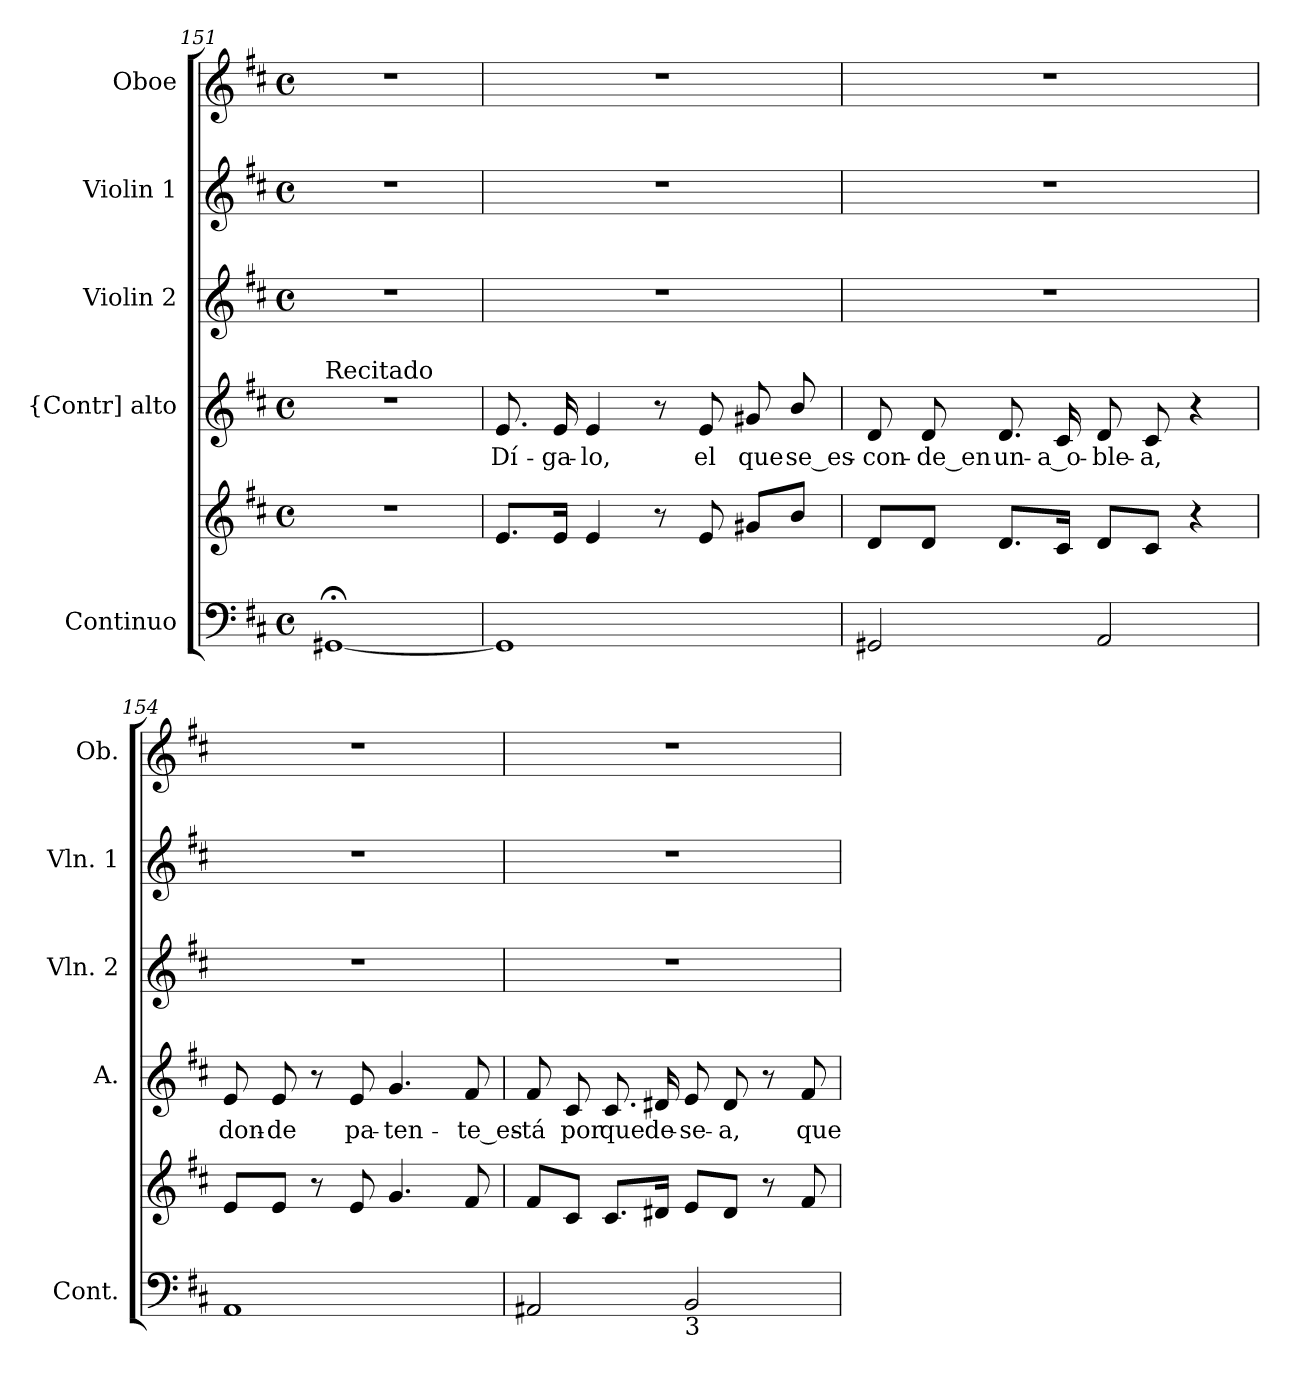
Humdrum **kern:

**kern	**kern	**kern	**text	**kern	**kern	**kern
*part5	*part5	*part4	*part4	*part3	*part2	*part1
*staff6	*staff5	*staff4	*staff4	*staff3	*staff2	*staff1
*I"Continuo	*	*I"{Contr] alto	*	*I"Violin 2	*I"Violin 1	*I"Oboe
*I'Cont.	*	*I'A.	*	*I'Vln. 2	*I'Vln. 1	*I'Ob.
!!LO:PB:g=z
*clefF4	*clefG2	*clefG2	*	*clefG2	*clefG2	*clefG2
*k[f#c#]	*k[f#c#]	*k[f#c#]	*	*k[f#c#]	*k[f#c#]	*k[f#c#]
*D:	*D:	*D:	*	*D:	*D:	*D:
*M4/4	*M4/4	*M4/4	*	*M4/4	*M4/4	*M4/4
*met(c)	*met(c)	*met(c)	*	*met(c)	*met(c)	*met(c)
=151	=151	=151	=151	=151	=151	=151
!	!	!LO:TX:a:t=Recitado	!	!	!	!
[1GG#X;i	1r	1r	.	1r	1r	1r
=152	=152	=152	=152	=152	=152	=152
!	!	!	!LO:LY:b:color=#000000	!	!	!
1GG#i]	8.ei/L	8.ei/	Dí-	1r	1r	1r
!	!	!	!LO:LY:b:color=#000000	!	!	!
.	16ei/Jk	16ei/	-ga-	.	.	.
!	!	!	!LO:LY:b:color=#000000	!	!	!
.	4ei/	4ei/	-lo,	.	.	.
.	8r	8r	.	.	.	.
!	!	!	!LO:LY:b:color=#000000	!	!	!
.	8ei/	8ei/	el	.	.	.
!	!	!	!LO:LY:b:color=#000000	!	!	!
.	8g#Xi/L	8g#Xi/	que	.	.	.
!	!	!	!LO:LY:b:color=#000000	!	!	!
.	8bi/J	8bi/	se_es-	.	.	.
=153	=153	=153	=153	=153	=153	=153
!	!	!	!LO:LY:b:color=#000000	!	!	!
2GG#Xi/	8di/L	8di/	-con-	1r	1r	1r
!	!	!	!LO:LY:b:color=#000000	!	!	!
.	8di/J	8di/	-de_en	.	.	.
!	!	!	!LO:LY:b:color=#000000	!	!	!
.	8.di/L	8.di/	un-	.	.	.
!	!	!	!LO:LY:b:color=#000000	!	!	!
.	16c#i/Jk	16c#i/	-a_o-	.	.	.
!	!	!	!LO:LY:b:color=#000000	!	!	!
2AAi/	8di/L	8di/	-ble-	.	.	.
!	!	!	!LO:LY:b:color=#000000	!	!	!
.	8c#i/J	8c#i/	-a,	.	.	.
.	4r	4r	.	.	.	.
=154	=154	=154	=154	=154	=154	=154
!	!	!	!LO:LY:b:color=#000000	!	!	!
1AAi	8ei/L	8ei/	don-	1r	1r	1r
!	!	!	!LO:LY:b:color=#000000	!	!	!
.	8ei/J	8ei/	-de	.	.	.
.	8r	8r	.	.	.	.
!	!	!	!LO:LY:b:color=#000000	!	!	!
.	8ei/	8ei/	pa-	.	.	.
!	!	!	!LO:LY:b:color=#000000	!	!	!
.	4.gi/	4.gi/	-ten-	.	.	.
!	!	!	!LO:LY:b:color=#000000	!	!	!
.	8f#i/	8f#i/	-te_es-	.	.	.
!!LO:LB:g=z
=155	=155	=155	=155	=155	=155	=155
!	!	!	!LO:LY:b:color=#000000	!	!	!
2AA#Xi/	8f#i/L	8f#i/	-tá	1r	1r	1r
!	!	!	!LO:LY:b:color=#000000	!	!	!
.	8c#i/J	8c#i/	por	.	.	.
!	!	!	!LO:LY:b:color=#000000	!	!	!
.	8.c#i/L	8.c#i/	que	.	.	.
!	!	!	!LO:LY:b:color=#000000	!	!	!
.	16d#Xi/Jk	16d#Xi/	de-	.	.	.
!LO:TX:b:t=3	!	!	!	!	!	!
!	!	!	!LO:LY:b:color=#000000	!	!	!
2BBi/	8ei/L	8ei/	-se-	.	.	.
!	!	!	!LO:LY:b:color=#000000	!	!	!
.	8d#i/J	8d#i/	-a,	.	.	.
.	8r	8r	.	.	.	.
!	!	!	!LO:LY:b:color=#000000	!	!	!
.	8f#i/	8f#i/	que	.	.	.
=	=	=	=	=	=	=
*-	*-	*-	*-	*-	*-	*-
